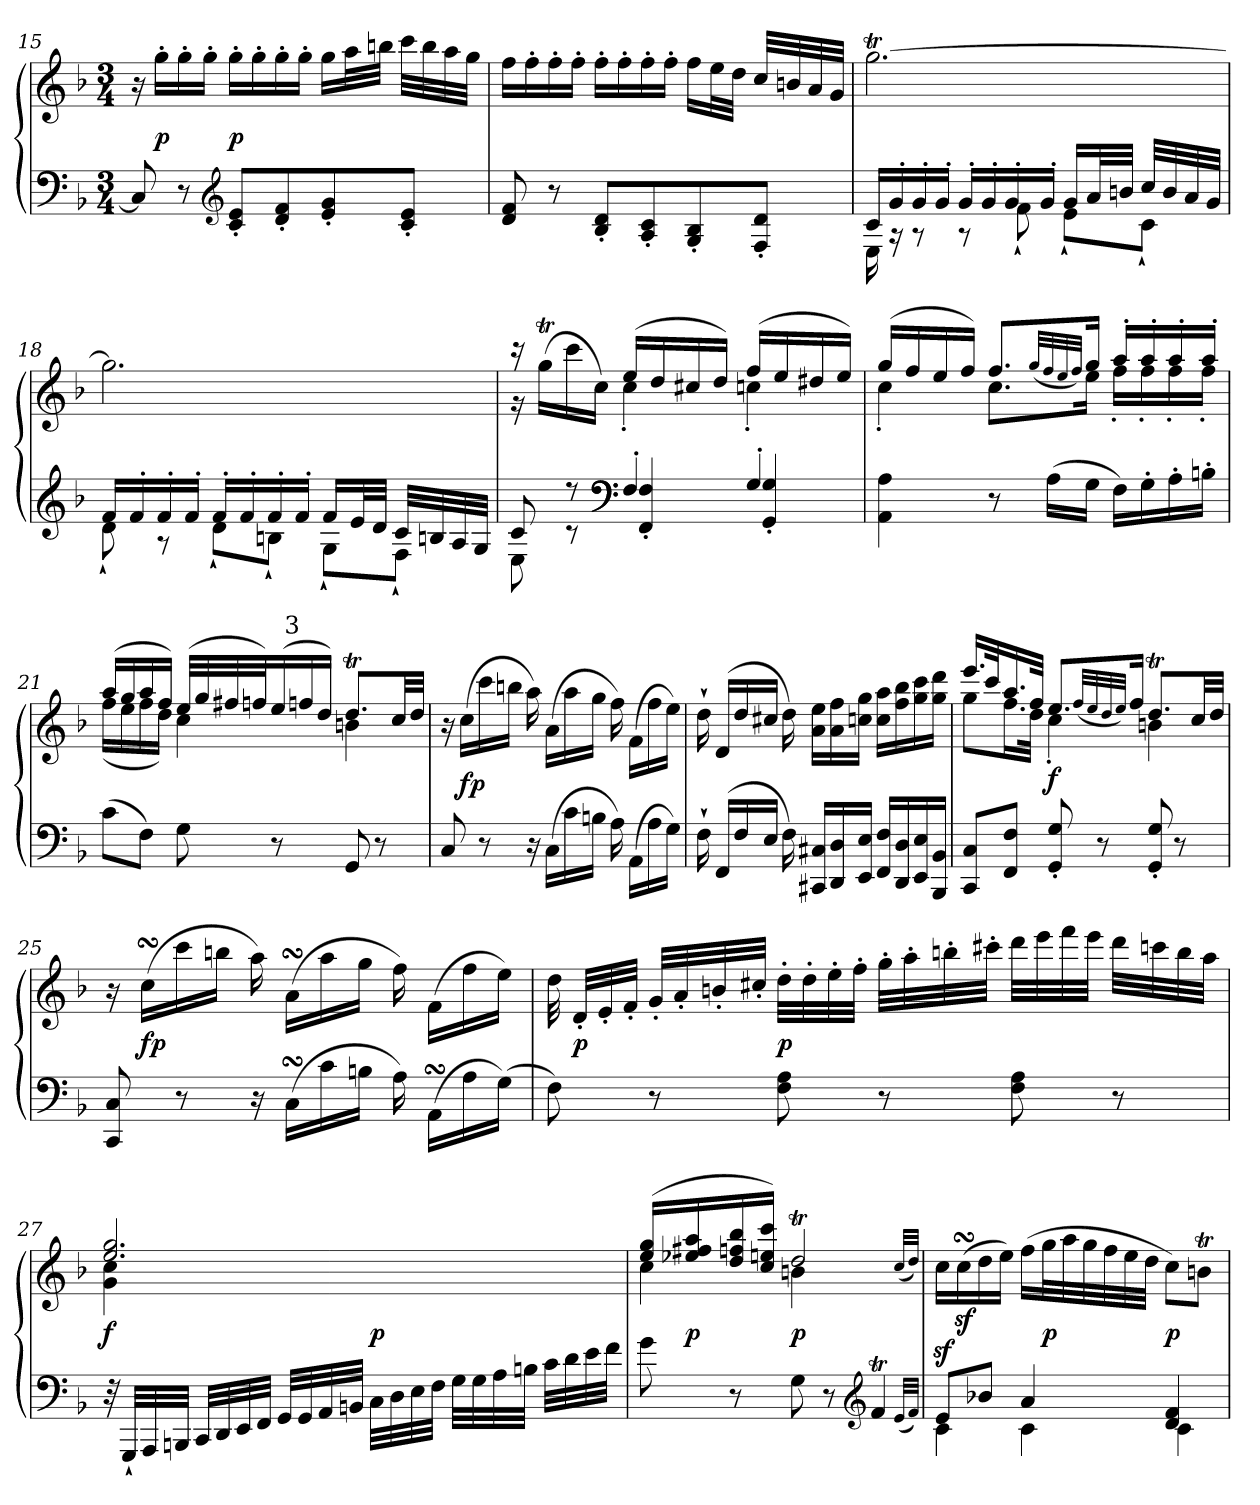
**kern	**kern	**dynam
*part1	*part1	*part1
*staff2	*staff1	*staff1/2
*clefF4	*clefG2	*
*k[b-]	*k[b-]	*
*M3/4	*M3/4	*
=15	=15	=15
8C]	16r	.
.	16gg'LL	p
8r	16gg'	.
.	16gg'JJ	.
*clefG2	*	*
8e' 8c'L	16gg'LL	p
.	16gg'	.
8f' 8d'	16gg'	.
.	16gg'JJ	.
8g' 8e'	16ggLL	.
.	32aaL	.
.	32bbnJJJ	.
8e' 8c'J	32cccLLL	.
.	32bb	.
.	32aa	.
.	32ggJJJ	.
!!LO:PB:g=z
=16	=16	=16
8f 8d	16ffLL	.
.	16ff'	.
8r	16ff'	.
.	16ff'JJ	.
8d' 8B-'L	16ff'LL	.
.	16ff'	.
8c' 8A'	16ff'	.
.	16ff'JJ	.
8B-' 8G'	16ffLL	.
.	32eeL	.
.	32ddJJJ	.
8d' 8F'J	32ccLLL	.
.	32bn	.
.	32a	.
.	32gJJJ	.
=17	=17	=17
*^	*	*
16cLL	16E	[2.ggT	.
16g'	16r	.	.
16g'	8r	.	.
16g'JJ	.	.	.
16g'LL	8r	.	.
16g'	.	.	.
16g'	8f`	.	.
16g'JJ	.	.	.
16gLL	8e`L	.	.
32aL	.	.	.
32bnJJJ	.	.	.
32ccLLL	8c`J	.	.
32b	.	.	.
32a	.	.	.
32gJJJ	.	.	.
=18	=18	=18	=18
16fLL	8d`	2.gg]	.
16f'	.	.	.
16f'	8r	.	.
16f'JJ	.	.	.
16f'LL	8d`L	.	.
16f'	.	.	.
16f'	8Bn`J	.	.
16f'JJ	.	.	.
16fLL	8G`L	.	.
32eL	.	.	.
32dJJJ	.	.	.
32cLLL	8F`J	.	.
32Bn	.	.	.
32A	.	.	.
32GJJJ	.	.	.
!!LO:LB:g=z
=19	=19	=19	=19
*	*	*^	*
8c	8E	16r	16r	.
.	.	(16ggTLL	8ryy	.
8r	8r	16ccc	.	.
.	.	16ccJJ)	16ryy	.
*clefF4	*	*	*	*
4F'/	4F'/ 4FF'/	(16eeLL	4cc'	fp fp
.	.	16dd	.	.
.	.	16cc#X	.	.
.	.	16ddJJ)	.	.
4G'/	4G'/ 4GG'/	(16ffLL	4ccn'	fp fp
.	.	16ee	.	.
.	.	16dd#X	.	.
.	.	16eeJJ)	.	.
*v	*v	*	*	*
=20	=20	=20	=20
4A 4AA	(16ggLL	4cc'	fp fp
.	16ff	.	.
.	16ee	.	.
.	16ffJJ)	.	.
8r	8.ffL	8.ccL	.
(16ALL	.	.	.
.	(32qggLLL	.	.
.	32qff	.	.
.	32qee	.	.
.	32qffJJJ)	.	.
16GJJ	16ggJk	16eeJk	.
16FLL)	16aa'LL	16ff'LL	.
16G'	16aa'	16ff'	.
16A'	16aa'	16ff'	.
16Bn'JJ	16aa'JJ	16ff'JJ	.
=21	=21	=21	=21
(8cL	(16aaLL	(16ffLL	.
.	16gg	16ee	.
8FJ)	16aa	16ff	.
.	16ffJJ)	16ddJJ)	.
8G	(32eeLLL	4cc	.
.	32gg	.	.
.	32ff#X	.	.
.	32ffnJ)	.	.
*	*Xtuplet	*	*
8r	(24ee	.	.
!	!LO:TX:a:t=3	!	!
.	24ffn	.	.
.	24ddJJ)	.	.
8GG	8.ddTL	4bn	.
8r	.	.	.
.	32ccLL	.	.
.	32ddJJJ	.	.
*	*v	*v	*
!!LO:LB:g=z
=22	=22	=22
8C	16r	.
.	(16ccLL	fp
8r	16ccc	.
.	16bbnJJ	.
16r	16aa)	.
(16CLL	(16aLL	fp fp
16c	16aa	.
16BnJJ	16ggJJ	.
16A)	16ff)	.
(16AALL	(16fLL	fp fp
16A	16ff	.
16GJJ)	16eeJJ)	.
=23	=23	=23
16F`	16dd`	.
(16FFLL	(16dLL	fp fp
16F	16dd	.
16EJJ	16cc#XJJ	.
16F)	16dd)	.
16C#X 16CC#XLL	16ee 16aLL	.
16D 16DD	16ff 16a	.
16E 16EEJJ	16gg 16ccJJ	.
16F 16FFLL	16aa 16ccLL	crescendo
16D 16DD	16bb- 16ff	.
16E 16EE	16ccc 16gg	.
16BB- 16BBB-JJ	16ddd 16ggJJ	.
=24	=24	=24
*	*^	*
8C 8CCL	16.eeeLL	8ggL	.
.	32ccck	.	.
8F 8FFJ	16.aa	16.ffL	.
.	32ffJJk	32ddJJk	.
8G' 8GG'	8.eeL	4cc'	f
8r	.	.	.
.	(32qffLLL	.	.
.	32qee	.	.
.	32qdd	.	.
.	32qeeJJJ)	.	.
.	16ffJk	.	.
8G' 8GG'	8.ddTL	4bn	.
8r	.	.	.
.	32ccLL	.	.
.	32ddJJJ	.	.
*	*v	*v	*
!!LO:LB:g=z
=25	=25	=25
8C 8CC	16r	.
.	(16ccsSSSLL	fp
8r	16ccc	.
.	16bbnJJ	.
16r	16aa)	.
(16CsSSSLL	(16asSsSLL	fp fp
16c	16aa	.
16BnJJ	16ggJJ	.
16A)	16ff)	.
(16AAsSsSLL	(16fLL	fp fp
16A	16ff	.
(16GJJ)	16eeJJ)	.
=26	=26	=26
8F)	32dd	.
.	32d'LLL	p
.	32e'	.
.	32f'JJJ	.
8r	32g'LLL	.
.	32a'	.
.	32bn'	.
.	32cc#X'JJJ	.
8A 8F	32dd'LLL	p
.	32dd'	.
.	32ee'	.
.	32ff'JJJ	.
8r	32gg'LLL	.
.	32aa'	.
.	32bbn'	.
.	32ccc#X'JJJ	.
8A 8F	32dddLLL	.
.	32eee	.
.	32fff	.
.	32eeeJJJ	.
8r	32dddLLL	.
.	32cccn	.
.	32bb	.
.	32aaJJJ	.
!!LO:LB:g=z
=27	=27	=27
*	*^	*
32r	2.gg/ 2.ee/	4cc\ 4g\	f
32GGG`LLL	.	.	.
32AAA	.	.	.
32BBBnJJJ	.	.	.
32CCLLL	.	.	.
32DD	.	.	.
32EE	.	.	.
32FFJJJ	.	.	.
32GGLLL	.	2ryy	.
32GG	.	.	.
32AA	.	.	.
32BBnJJJ	.	.	.
32CLLL	.	.	p
32D	.	.	.
32E	.	.	.
32FJJJ	.	.	.
32GLLL	.	.	.
32G	.	.	.
32A	.	.	.
32BnJJJ	.	.	.
32cLLL	.	.	.
32d	.	.	.
32e	.	.	.
32fJJJ	.	.	.
=28	=28	=28	=28
8g	(16gg 16eeLL	4cc	.
.	16aa 16ff#X 16ee-X	.	p
8r	16bb- 16ff 16dd	.	.
.	16ccc 16ee 16ccJJ)	.	.
8G	2ddT	4bn	p
8r	.	.	.
*clefG2	*	*	*
(4fT	.	4ryy	.
*	*v	*v	*
(32qeLLL	(32qccLLL	.
32qfJJJ)	32qddJJJ)	.
!!LO:LB:g=z
=29	=29	=29
*^	*	*
8ezL	4c	16ccLL	.
.	.	(16cczsSSS	.
8b-XJ	.	16dd	.
.	.	16eeJJ)	.
4a	4c	(16ffLL	.
.	.	32ggL	p
.	.	32aa	.
.	.	32gg	.
.	.	32ff	.
.	.	32ee	.
.	.	32ddJJJ	.
4f 4d	4c	8ccL)	p
.	.	8bntJ	.
*v	*v	*	*
=	=	=
*-	*-	*-
